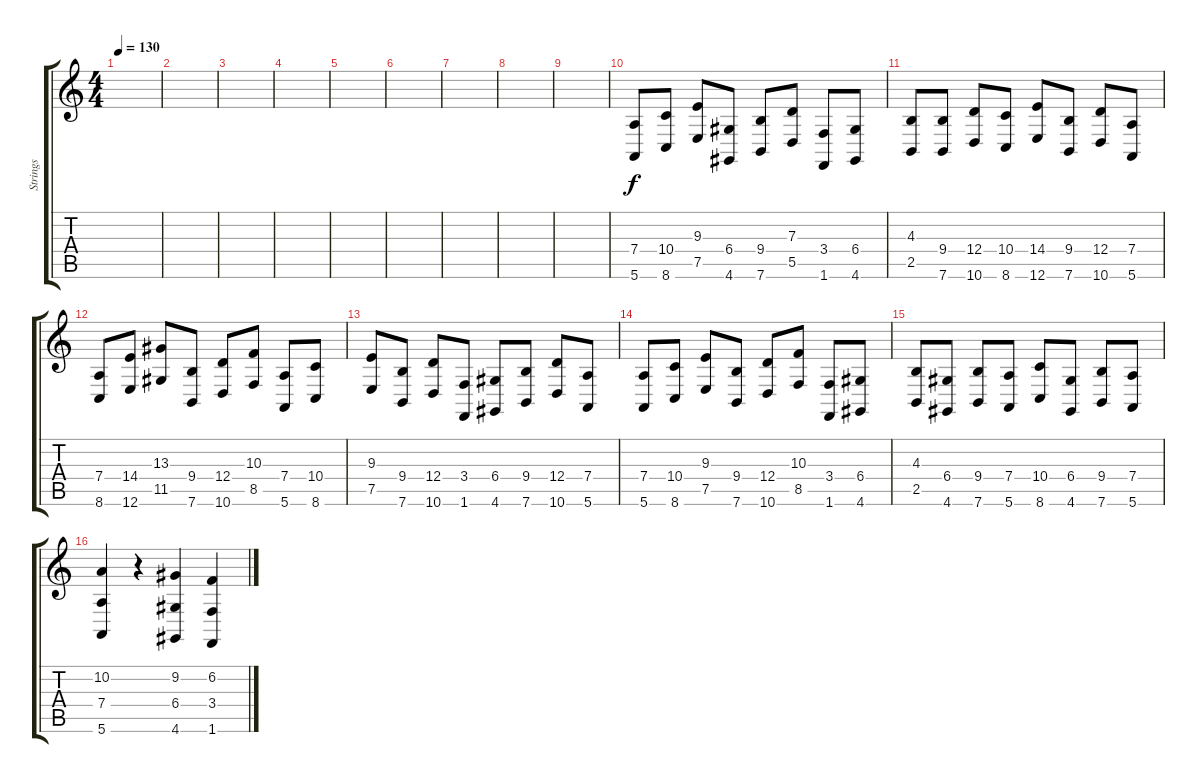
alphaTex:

\track ("Strings" "Strings") {instrument pizzicatostrings}
\staff {score tabs}
\tuning (E4 B3 G3 D3 A2 E2) {hide}
\ts (4 4)
\tempo 130
\clef g2
\ks c
|
|
|
|
|
|
|
|
|
(7.4 5.6).8 (10.4 8.6).8 (9.3 7.5).8 (6.4 4.6).8 (9.4 7.6).8 (7.3 5.5).8 (3.4 1.6).8 (6.4 4.6).8 |
(4.3 2.5).8 (9.4 7.6).8 (12.4 10.6).8 (10.4 8.6).8 (14.4 12.6).8 (9.4 7.6).8 (12.4 10.6).8 (7.4 5.6).8 |
(7.4 8.6).8 (14.4 12.6).8 (13.3 11.5).8 (9.4 7.6).8 (12.4 10.6).8 (10.3 8.5).8 (7.4 5.6).8 (10.4 8.6).8 |
(9.3 7.5).8 (9.4 7.6).8 (12.4 10.6).8 (3.4 1.6).8 (6.4 4.6).8 (9.4 7.6).8 (12.4 10.6).8 (7.4 5.6).8 |
(7.4 5.6).8 (10.4 8.6).8 (9.3 7.5).8 (9.4 7.6).8 (12.4 10.6).8 (10.3 8.5).8 (3.4 1.6).8 (6.4 4.6).8 |
(4.3 2.5).8 (6.4 4.6).8 (9.4 7.6).8 (7.4 5.6).8 (10.4 8.6).8 (6.4 4.6).8 (9.4 7.6).8 (7.4 5.6).8 |
(10.2 7.4 5.6).4 r.4 (9.2 6.4 4.6).4 (6.2 3.4 1.6).4
